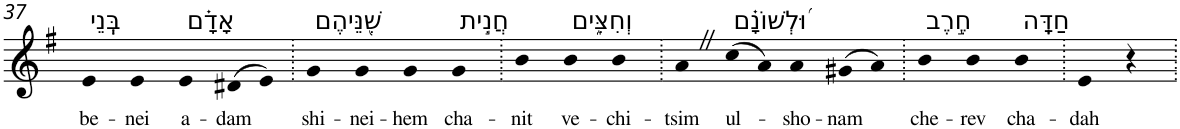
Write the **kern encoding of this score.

**kern	**text
*part1	*part1
*staff1	*staff1
*I"Piano	*
*I'Pno	*
!!LO:PB:g=z
*clefG2	*
*k[f#]	*
*G:	*
=37	=37
!LO:TX:a:t=בְּֽנֵי	!
!	!LO:LY:b
4e	be-
!	!LO:LY:b
4e	-nei
!LO:TX:a:t=אָדָ֗ם	!
!	!LO:LY:b
4e	a-
!	!LO:LY:b
(>8d#X	-dam
8e)	.
=38.	=38.
!LO:TX:a:t=שִׁ֭נֵּיהֶם	!
!	!LO:LY:b
4g	shi-
!	!LO:LY:b
4g	-nei-
!	!LO:LY:b
4g	-hem
!LO:TX:a:t=חֲנִ֣ית	!
!	!LO:LY:b
4g	cha-
=39.	=39.
!	!LO:LY:b
4b	-nit
!LO:TX:a:t=וְחִצִּ֑ים	!
!	!LO:LY:b
4b	ve-
!	!LO:LY:b
4b	-chi-
=40.	=40.
!	!LO:LY:b
4aZ	-tsim
!LO:TX:a:t=וּ֝לְשׁוֹנָ֗ם	!
!	!LO:LY:b
(>8cc	ul-
8a)	.
!	!LO:LY:b
4a	-sho-
!	!LO:LY:b
(>8g#X	-nam
8a)	.
=41.	=41.
!LO:TX:a:t=חֶ֣רֶב	!
!	!LO:LY:b
4b	che-
!	!LO:LY:b
4b	-rev
!LO:TX:a:t=חַדָּֽה	!
!	!LO:LY:b
4b	cha-
=42.	=42.
!	!LO:LY:b
4e	-dah
4r	.
=.	=.
*-	*-
